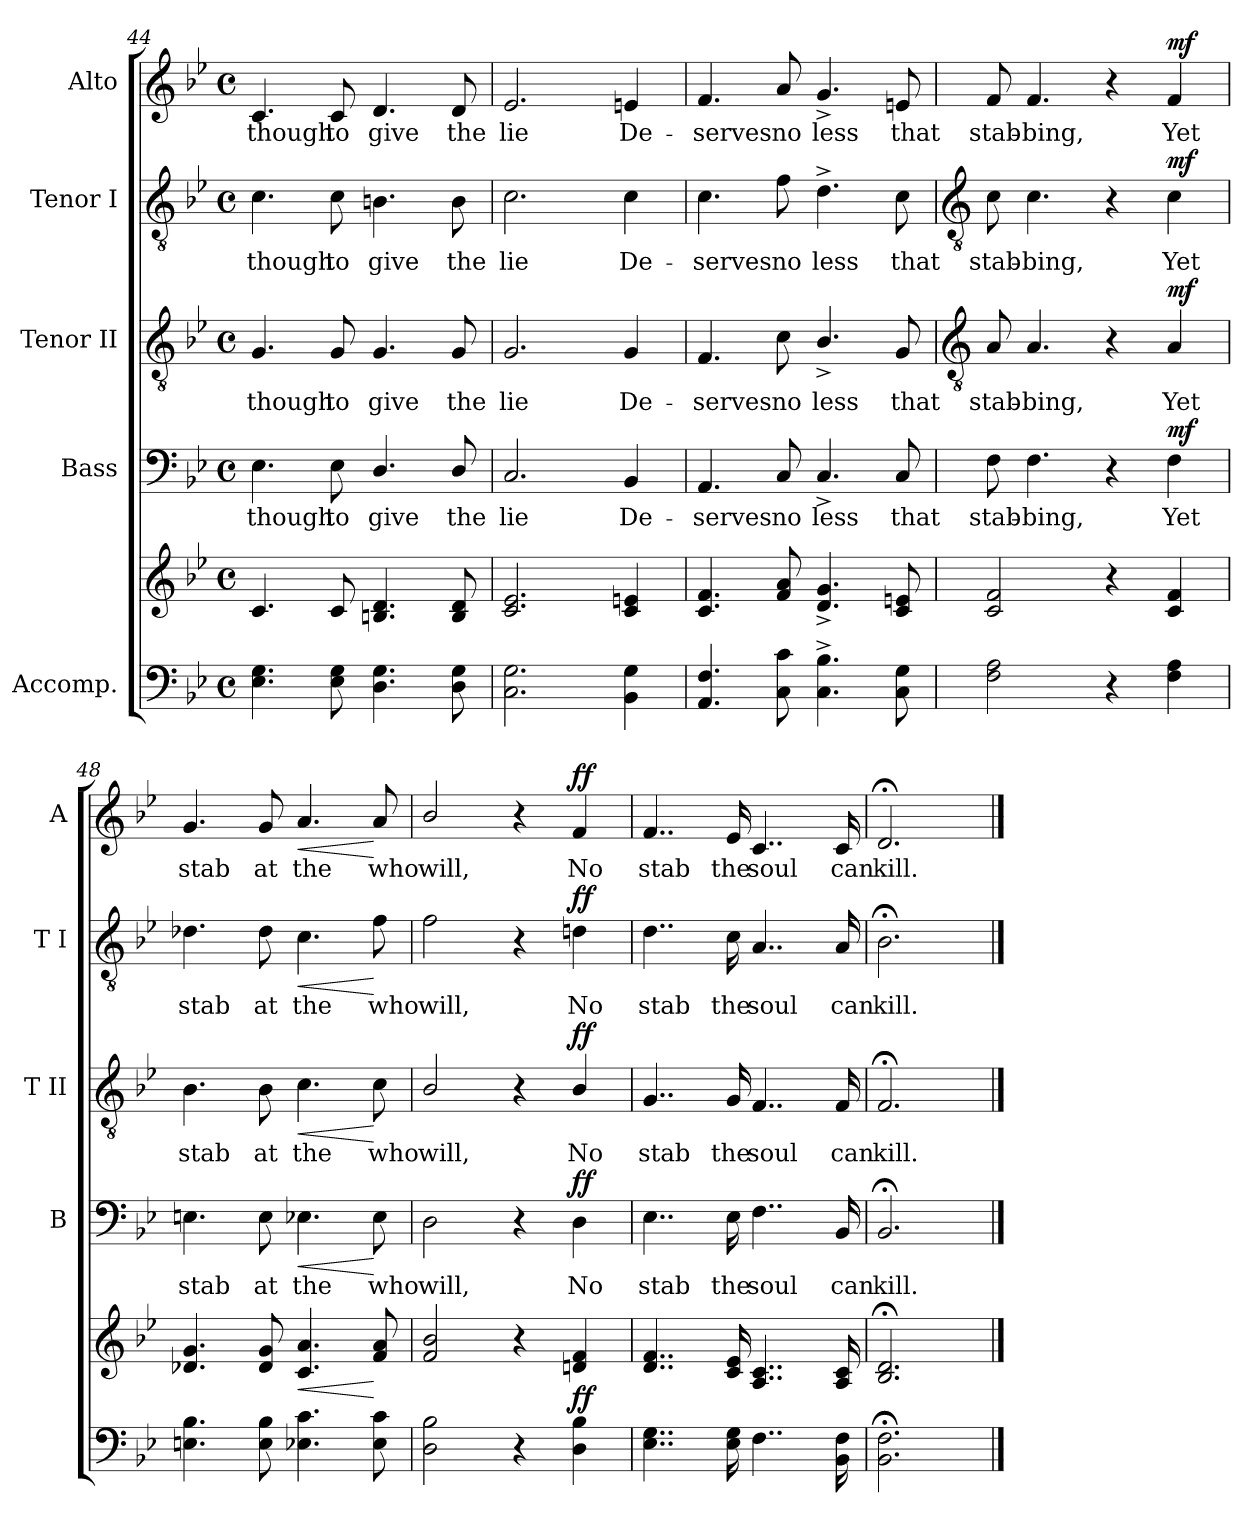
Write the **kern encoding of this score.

**kern	**kern	**dynam	**kern	**text	**dynam	**kern	**text	**dynam	**kern	**text	**dynam	**kern	**text	**dynam
*part5	*part5	*part5	*part4	*part4	*part4	*part3	*part3	*part3	*part2	*part2	*part2	*part1	*part1	*part1
*staff6	*staff5	*staff5/6	*staff4	*staff4	*staff4	*staff3	*staff3	*staff3	*staff2	*staff2	*staff2	*staff1	*staff1	*staff1
*I"Accomp.	*	*	*I"Bass	*	*	*I"Tenor II	*	*	*I"Tenor I	*	*	*I"Alto	*	*
*	*	*	*I'B	*	*	*I'T II	*	*	*I'T I	*	*	*I'A	*	*
*clefF4	*clefG2	*	*clefF4	*	*	*clefGv2	*	*	*clefGv2	*	*	*clefG2	*	*
*k[b-e-]	*k[b-e-]	*	*k[b-e-]	*	*	*k[b-e-]	*	*	*k[b-e-]	*	*	*k[b-e-]	*	*
*B-:	*B-:	*	*B-:	*	*	*B-:	*	*	*B-:	*	*	*B-:	*	*
*M4/4	*M4/4	*	*M4/4	*	*	*M4/4	*	*	*M4/4	*	*	*M4/4	*	*
*met(c)	*met(c)	*	*met(c)	*	*	*met(c)	*	*	*met(c)	*	*	*met(c)	*	*
=44	=44	=44	=44	=44	=44	=44	=44	=44	=44	=44	=44	=44	=44	=44
!	!	!	!	!LO:LY:b	!	!	!LO:LY:b	!	!	!LO:LY:b	!	!	!LO:LY:b	!
4.E- 4.G	4.c	.	4.E-	-though	.	4.G	-though	.	4.c	-though	.	4.c	-though	.
!	!	!	!	!LO:LY:b	!	!	!LO:LY:b	!	!	!LO:LY:b	!	!	!LO:LY:b	!
8E- 8G	8c	.	8E-	to	.	8G	to	.	8c	to	.	8c	to	.
!	!	!	!	!LO:LY:b	!	!	!LO:LY:b	!	!	!LO:LY:b	!	!	!LO:LY:b	!
4.D\ 4.G\	4.Bn 4.d	.	4.D/	give	.	4.G	give	.	4.Bn	give	.	4.d	give	.
!	!	!	!	!LO:LY:b	!	!	!LO:LY:b	!	!	!LO:LY:b	!	!	!LO:LY:b	!
8D\ 8G\	8B 8d	.	8D/	the	.	8G	the	.	8B	the	.	8d	the	.
=45	=45	=45	=45	=45	=45	=45	=45	=45	=45	=45	=45	=45	=45	=45
!	!	!	!	!LO:LY:b	!	!	!LO:LY:b	!	!	!LO:LY:b	!	!	!LO:LY:b	!
2.C 2.G	2.c 2.e-	.	2.C	lie	.	2.G	lie	.	2.c	lie	.	2.e-	lie	.
!	!	!	!	!LO:LY:b	!	!	!LO:LY:b	!	!	!LO:LY:b	!	!	!LO:LY:b	!
4BB- 4G	4c 4en	.	4BB-	De-	.	4G	De-	.	4c	De-	.	4en	De-	.
=46	=46	=46	=46	=46	=46	=46	=46	=46	=46	=46	=46	=46	=46	=46
!	!	!	!	!LO:LY:b	!	!	!LO:LY:b	!	!	!LO:LY:b	!	!	!LO:LY:b	!
4.AA 4.F	4.c 4.f	.	4.AA	-serves	.	4.F	-serves	.	4.c	-serves	.	4.f	-serves	.
!	!	!	!	!LO:LY:b	!	!	!LO:LY:b	!	!	!LO:LY:b	!	!	!LO:LY:b	!
8C 8c	8f 8a	.	8C	no	.	8c	no	.	8f	no	.	8a	no	.
!	!	!	!	!LO:LY:b	!	!	!LO:LY:b	!	!	!LO:LY:b	!	!	!LO:LY:b	!
4.C^ 4.B-^	4.d^ 4.g^	.	4.C^	less	.	4.B-^/	less	.	4.d^	less	.	4.g^	less	.
!	!	!	!	!LO:LY:b	!	!	!LO:LY:b	!	!	!LO:LY:b	!	!	!LO:LY:b	!
8C 8G	8c 8en	.	8C	that	.	8G	that	.	8c	that	.	8en	that	.
!!LO:LB:g=z
=47	=47	=47	=47	=47	=47	=47	=47	=47	=47	=47	=47	=47	=47	=47
*	*	*	*	*	*	*clefGv2	*	*	*clefGv2	*	*	*	*	*
!	!	!	!	!LO:LY:b	!	!	!LO:LY:b	!	!	!LO:LY:b	!	!	!LO:LY:b	!
2F 2A	2c 2f	.	8F	stab-	.	8A	stab-	.	8c	stab-	.	8f	stab-	.
!	!	!	!	!LO:LY:b	!	!	!LO:LY:b	!	!	!LO:LY:b	!	!	!LO:LY:b	!
.	.	.	4.F	-bing,	.	4.A	-bing,	.	4.c	-bing,	.	4.f	-bing,	.
4r	4r	.	4r	.	.	4r	.	.	4r	.	.	4r	.	.
!	!	!LO:DY:b=2	!	!LO:LY:b	!	!	!LO:LY:b	!	!	!LO:LY:b	!	!	!LO:LY:b	!
!	!	!LO:DY:n=1:b	!	!	!LO:DY:b	!	!	!LO:DY:b	!	!	!LO:DY:b	!	!	!LO:DY:b
4F 4A	4c 4f	mf mf	4F	Yet	mf	4A	Yet	mf	4c	Yet	mf	4f	Yet	mf
=48	=48	=48	=48	=48	=48	=48	=48	=48	=48	=48	=48	=48	=48	=48
!	!	!	!	!LO:LY:b	!	!	!LO:LY:b	!	!	!LO:LY:b	!	!	!LO:LY:b	!
4.En 4.B-	4.d-X 4.g	.	4.En	stab	.	4.B-	stab	.	4.d-X	stab	.	4.g	stab	.
!	!	!	!	!LO:LY:b	!	!	!LO:LY:b	!	!	!LO:LY:b	!	!	!LO:LY:b	!
8E 8B-	8d- 8g	.	8E	at	.	8B-	at	.	8d-	at	.	8g	at	.
!	!	!LO:HP:b	!	!LO:LY:b	!LO:HP:b	!	!LO:LY:b	!LO:HP:b	!	!LO:LY:b	!LO:HP:b	!	!LO:LY:b	!LO:HP:b
4.E-X 4.c	4.c 4.a	<	4.E-X	the	<	4.c	the	<	4.c	the	<	4.a	the	<
!	!	!	!	!LO:LY:b	!	!	!LO:LY:b	!	!	!LO:LY:b	!	!	!LO:LY:b	!
8E- 8c	8f 8a	[	8E-	who	[	8c	who	[	8f	who	[	8a	who	[
=49	=49	=49	=49	=49	=49	=49	=49	=49	=49	=49	=49	=49	=49	=49
!	!	!	!	!LO:LY:b	!	!	!LO:LY:b	!	!	!LO:LY:b	!	!	!LO:LY:b	!
2D 2B-	2f 2b-	.	2D	will,	.	2B-/	will,	.	2f	will,	.	2b-/	will,	.
4r	4r	.	4r	.	.	4r	.	.	4r	.	.	4r	.	.
!	!	!LO:DY:b	!	!LO:LY:b	!LO:DY:b	!	!LO:LY:b	!LO:DY:b	!	!LO:LY:b	!LO:DY:b	!	!LO:LY:b	!LO:DY:b
4D\ 4B-\	4dn 4f	ff	4D	No	ff	4B-/	No	ff	4dn	No	ff	4f	No	ff
=50	=50	=50	=50	=50	=50	=50	=50	=50	=50	=50	=50	=50	=50	=50
!	!	!	!	!LO:LY:b	!	!	!LO:LY:b	!	!	!LO:LY:b	!	!	!LO:LY:b	!
4..E- 4..G	4..d 4..f	.	4..E-	stab	.	4..G	stab	.	4..d	stab	.	4..f	stab	.
!	!	!	!	!LO:LY:b	!	!	!LO:LY:b	!	!	!LO:LY:b	!	!	!LO:LY:b	!
16E- 16G	16c 16e-	.	16E-	the	.	16G	the	.	16c	the	.	16e-	the	.
!	!	!	!	!LO:LY:b	!	!	!LO:LY:b	!	!	!LO:LY:b	!	!	!LO:LY:b	!
4..F	4..A 4..c	.	4..F	soul	.	4..F	soul	.	4..A	soul	.	4..c	soul	.
!	!	!	!	!LO:LY:b	!	!	!LO:LY:b	!	!	!LO:LY:b	!	!	!LO:LY:b	!
16BB- 16F	16A 16c	.	16BB-	can	.	16F	can	.	16A	can	.	16c	can	.
=51	=51	=51	=51	=51	=51	=51	=51	=51	=51	=51	=51	=51	=51	=51
!	!	!	!	!LO:LY:b	!	!	!LO:LY:b	!	!	!LO:LY:b	!	!	!LO:LY:b	!
2.BB-;< 2.F;<	2.B-;< 2.d;<	.	2.BB-;<	kill.	.	2.F;<	kill.	.	2.B-;<	kill.	.	2.d;<	kill.	.
==	==	==	==	==	==	==	==	==	==	==	==	==	==	==
*-	*-	*-	*-	*-	*-	*-	*-	*-	*-	*-	*-	*-	*-	*-
